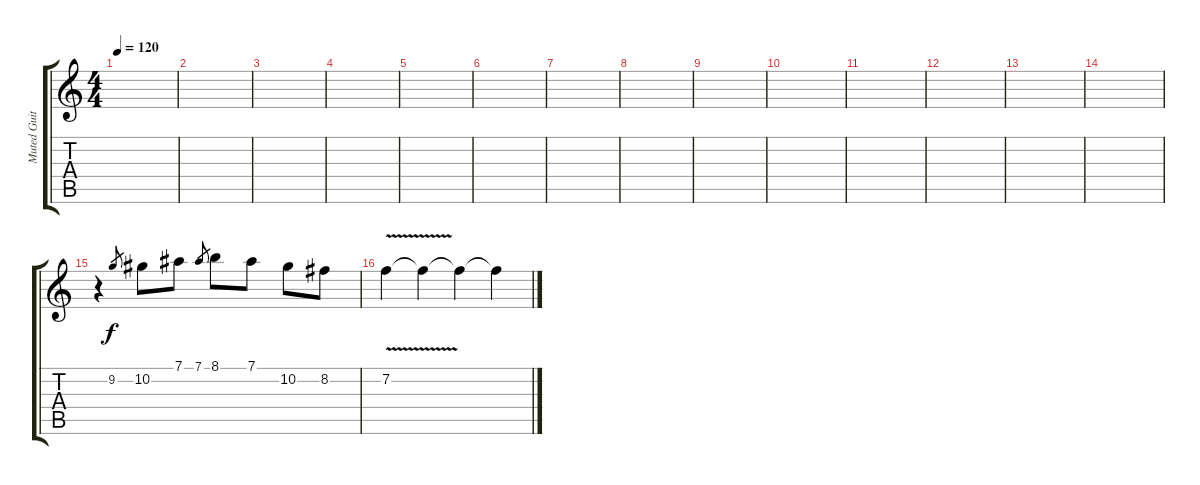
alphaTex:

\track ("Muted Guitar2 - Vocals2" "Muted Guit") {instrument electricguitarmuted}
\staff {score tabs}
\tuning (Eb4 Bb3 Gb3 Db3 Ab2 Eb2) {hide}
\ts (4 4)
\tempo 120
\clef g2
\ks c
|
|
|
|
|
|
|
|
|
|
|
|
|
|
r.4{volume 16 balance 4 instrument sopranosax} 9.2.8{gr} 10.2.8 7.1.8 7.1.8{gr} 8.1.8 7.1.8 10.2.8 8.2.8 |
7.2{v}.4{volume 16 balance 4 instrument sopranosax} 7.2{t}.4 7.2{t}.4 7.2{t}.4
